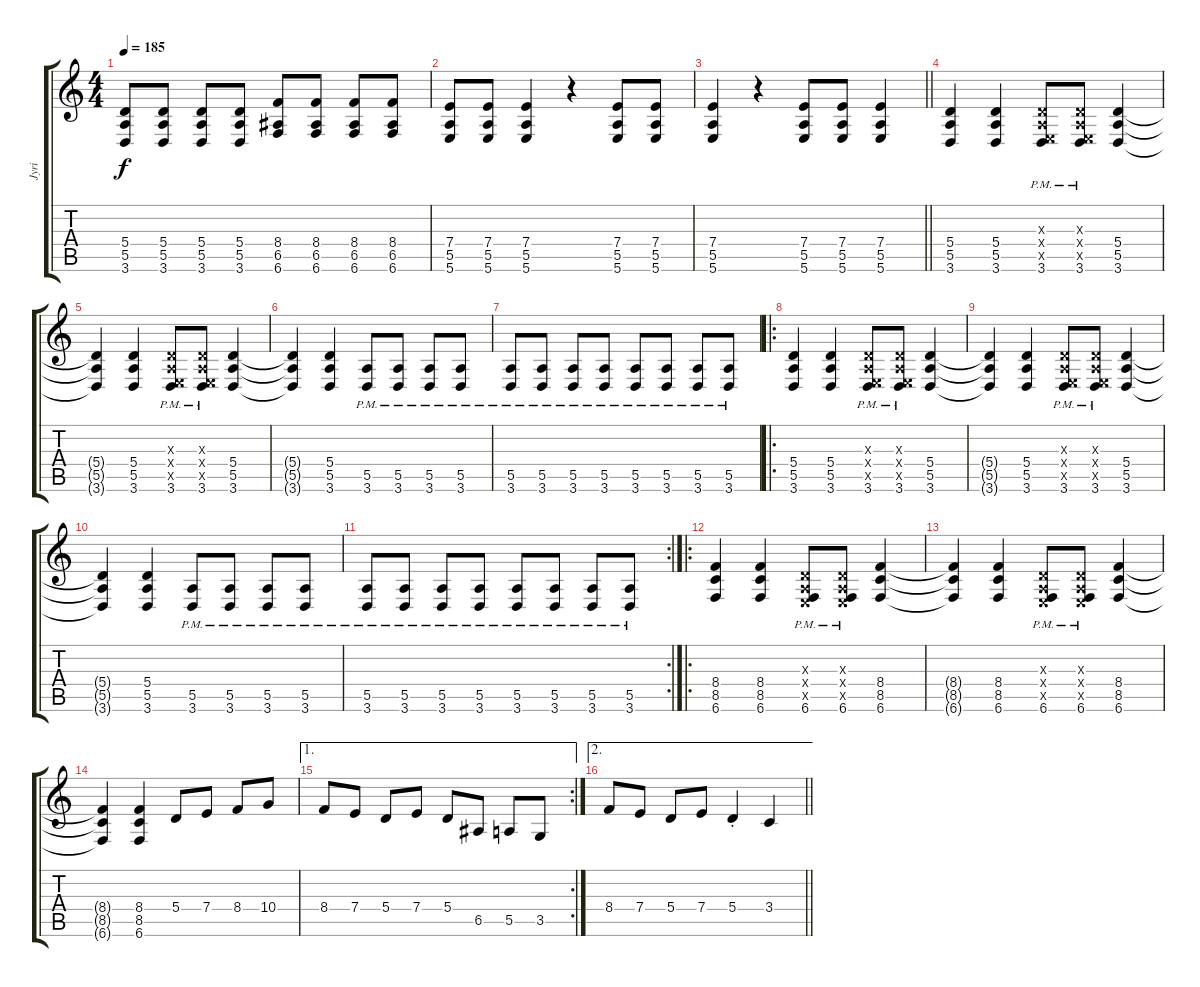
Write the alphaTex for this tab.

\track ("Jyri" "Jyri") {instrument distortionguitar}
\staff {score tabs}
\tuning (B3 Gb3 D3 A2 E2 B1) {hide}
\ts (4 4)
\tempo 185
\clef g2
\ks c
(5.4 5.5 3.6).8{dy f} (5.4 5.5 3.6).8 (5.4 5.5 3.6).8 (5.4 5.5 3.6).8 (8.4 6.5 6.6).8 (8.4 6.5 6.6).8 (8.4 6.5 6.6).8 (8.4 6.5 6.6).8 |
(7.4 5.5 5.6).8 (7.4 5.5 5.6).8 (7.4 5.5 5.6).4 r.4 (7.4 5.5 5.6).8 (7.4 5.5 5.6).8 |
\barLineRight lightlight
(7.4 5.5 5.6).4 r.4 (7.4 5.5 5.6).8 (7.4 5.5 5.6).8 (7.4 5.5 5.6).4 |
(5.4 5.5 3.6).4 (5.4 5.5 3.6).4 (0.3{x} 0.4{x} 0.5{x} 3.6{pm}).8 (0.3{x} 0.4{x} 0.5{x} 3.6{pm}).8 (5.4 5.5 3.6).4 |
(5.4{t} 5.5{t} 3.6{t}).4 (5.4 5.5 3.6).4 (0.3{x} 0.4{x} 0.5{x} 3.6{pm}).8 (0.3{x} 0.4{x} 0.5{x} 3.6{pm}).8 (5.4 5.5 3.6).4 |
(5.4{t} 5.5{t} 3.6{t}).4 (5.4 5.5 3.6).4 (5.5{pm} 3.6{pm}).8 (5.5{pm} 3.6{pm}).8 (5.5{pm} 3.6{pm}).8 (5.5{pm} 3.6{pm}).8 |
(5.5{pm} 3.6{pm}).8 (5.5{pm} 3.6{pm}).8 (5.5{pm} 3.6{pm}).8 (5.5{pm} 3.6{pm}).8 (5.5{pm} 3.6{pm}).8 (5.5{pm} 3.6{pm}).8 (5.5{pm} 3.6{pm}).8 (5.5{pm} 3.6{pm}).8 |
\ro
(5.4 5.5 3.6).4 (5.4 5.5 3.6).4 (0.3{x} 0.4{x} 0.5{x} 3.6{pm}).8 (0.3{x} 0.4{x} 0.5{x} 3.6{pm}).8 (5.4 5.5 3.6).4 |
(5.4{t} 5.5{t} 3.6{t}).4 (5.4 5.5 3.6).4 (0.3{x} 0.4{x} 0.5{x} 3.6{pm}).8 (0.3{x} 0.4{x} 0.5{x} 3.6{pm}).8 (5.4 5.5 3.6).4 |
(5.4{t} 5.5{t} 3.6{t}).4 (5.4 5.5 3.6).4 (5.5{pm} 3.6{pm}).8 (5.5{pm} 3.6{pm}).8 (5.5{pm} 3.6{pm}).8 (5.5{pm} 3.6{pm}).8 |
\rc 2
(5.5{pm} 3.6{pm}).8 (5.5{pm} 3.6{pm}).8 (5.5{pm} 3.6{pm}).8 (5.5{pm} 3.6{pm}).8 (5.5{pm} 3.6{pm}).8 (5.5{pm} 3.6{pm}).8 (5.5{pm} 3.6{pm}).8 (5.5{pm} 3.6{pm}).8 |
\ro
(8.4 8.5 6.6).4 (8.4 8.5 6.6).4 (0.3{x} 0.4{x} 0.5{x} 6.6{pm}).8 (0.3{x} 0.4{x} 0.5{x} 6.6{pm}).8 (8.4 8.5 6.6).4 |
(8.4{t} 8.5{t} 6.6{t}).4 (8.4 8.5 6.6).4 (0.3{x} 0.4{x} 0.5{x} 6.6{pm}).8 (0.3{x} 0.4{x} 0.5{x} 6.6{pm}).8 (8.4 8.5 6.6).4 |
(8.4{t} 8.5{t} 6.6{t}).4 (8.4 8.5 6.6).4 5.4.8 7.4.8 8.4.8 10.4.8 |
\ae 1
\rc 2
8.4.8 7.4.8 5.4.8 7.4.8 5.4.8 6.5.8 5.5.8 3.5.8 |
\ae 2
\barLineRight lightlight
8.4.8 7.4.8 5.4.8 7.4.8 5.4{st}.4 3.4.4
